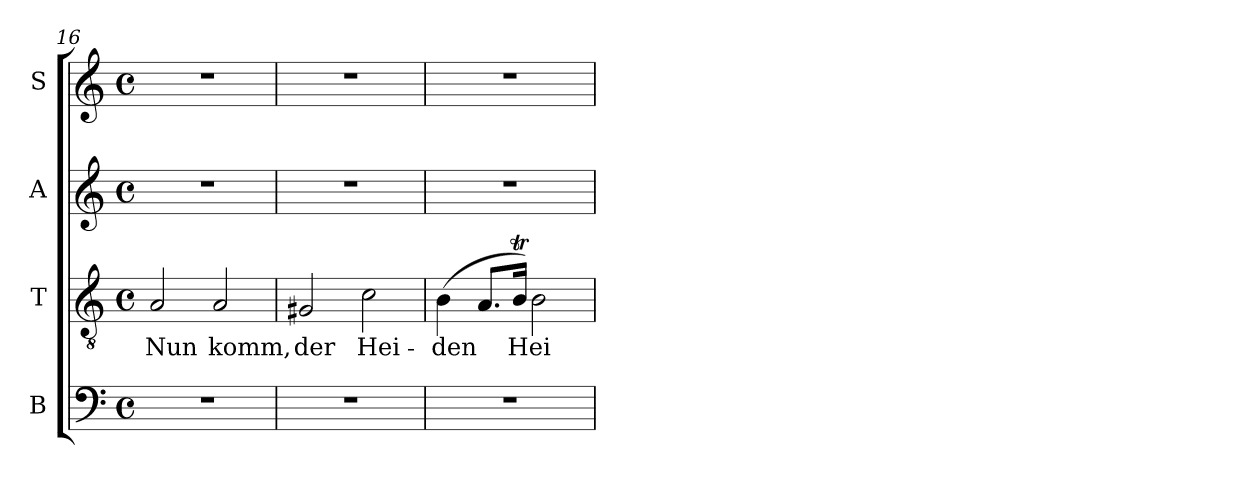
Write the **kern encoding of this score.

**kern	**kern	**text	**kern	**kern
*part4	*part3	*part3	*part2	*part1
*staff4	*staff3	*staff3	*staff2	*staff1
*I"B	*I"T	*	*I"A	*I"S
*I'B	*I'T	*	*I'A	*I'S
*clefF4	*clefGv2	*	*clefG2	*clefG2
*k[]	*k[]	*	*k[]	*k[]
*C:	*C:	*	*C:	*C:
*M4/4	*M4/4	*	*M4/4	*M4/4
*met(c)	*met(c)	*	*met(c)	*met(c)
=16	=16	=16	=16	=16
!	!	!LO:LY:b:cj	!	!
1r	2A/	Nun	1r	1r
!	!	!LO:LY:b:cj	!	!
.	2A/	komm,	.	.
=17	=17	=17	=17	=17
!	!	!LO:LY:b:cj	!	!
1r	2G#X/	der	1r	1r
!	!	!LO:LY:b:cj	!	!
.	2c\	Hei-	.	.
=18	=18	=18	=18	=18
!	!	!LO:LY:b:cj	!	!
1r	(>4B\	-den	1r	1r
!	!	!LO:LY:b:cj	!	!
.	8.A/L	.	.	.
!	!	!LO:LY:b:cj	!	!
.	16Bt/J)	Hei-	.	.
!	!	!LO:LY:b:cj	!	!
.	2B\	--	.	.
=	=	=	=	=
*-	*-	*-	*-	*-
